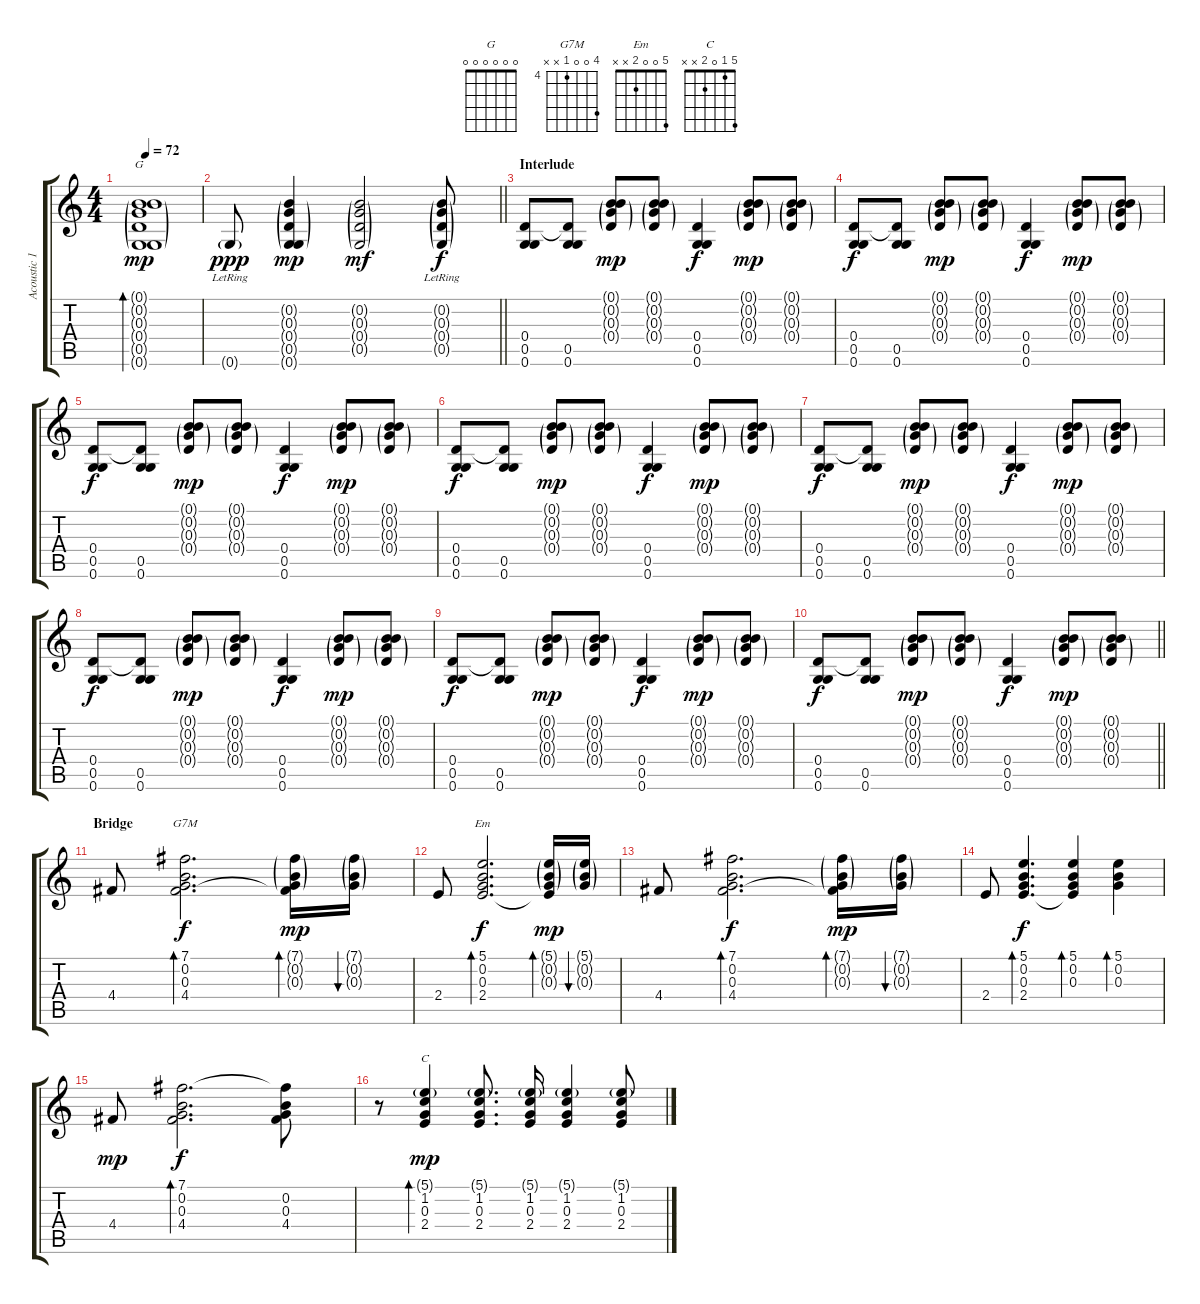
\track ("Acoustic 1 (open G tuning)" "Acoustic 1") {instrument acousticguitarsteel}
\staff {score tabs}
\tuning (B3 B3 G3 D3 G2 G2) {hide}
\chord ("G" 0 0 0 0 0 0)
\chord ("G7M" 7 0 0 4 x x) {firstfret 4}
\chord ("Em" 5 0 0 2 x x)
\chord ("C" 5 1 0 2 x x)
\ts (4 4)
\tempo 72
\clef g2
\ks c
(0.1{g} 0.2{g} 0.3{g} 0.4{g} 0.5{g} 0.6{g}).1{bd 240 ch "G" dy mp} |
\barLineRight lightlight
0.6{g lr}.8{dy ppp} (0.2{g} 0.3{g} 0.4{g} 0.5{g} 0.6{g}).4{dy mp} (0.2{g} 0.3{g} 0.4{g} 0.5{g}).2{dy mf} (0.2{g lr} 0.3{g lr} 0.4{g lr} 0.5{g lr}).8{dy f} |
\section ("" "Interlude")
(0.4 0.5 0.6).8 (0.4{t} 0.5 0.6).8 (0.1{g} 0.2{g} 0.3{g} 0.4{g}).8{dy mp} (0.1{g} 0.2{g} 0.3{g} 0.4{g}).8 (0.4 0.5 0.6).4{dy f} (0.1{g} 0.2{g} 0.3{g} 0.4{g}).8{dy mp} (0.1{g} 0.2{g} 0.3{g} 0.4{g}).8 |
(0.4 0.5 0.6).8{dy f} (0.4{t} 0.5 0.6).8 (0.1{g} 0.2{g} 0.3{g} 0.4{g}).8{dy mp} (0.1{g} 0.2{g} 0.3{g} 0.4{g}).8 (0.4 0.5 0.6).4{dy f} (0.1{g} 0.2{g} 0.3{g} 0.4{g}).8{dy mp} (0.1{g} 0.2{g} 0.3{g} 0.4{g}).8 |
(0.4 0.5 0.6).8{dy f} (0.4{t} 0.5 0.6).8 (0.1{g} 0.2{g} 0.3{g} 0.4{g}).8{dy mp} (0.1{g} 0.2{g} 0.3{g} 0.4{g}).8 (0.4 0.5 0.6).4{dy f} (0.1{g} 0.2{g} 0.3{g} 0.4{g}).8{dy mp} (0.1{g} 0.2{g} 0.3{g} 0.4{g}).8 |
(0.4 0.5 0.6).8{dy f} (0.4{t} 0.5 0.6).8 (0.1{g} 0.2{g} 0.3{g} 0.4{g}).8{dy mp} (0.1{g} 0.2{g} 0.3{g} 0.4{g}).8 (0.4 0.5 0.6).4{dy f} (0.1{g} 0.2{g} 0.3{g} 0.4{g}).8{dy mp} (0.1{g} 0.2{g} 0.3{g} 0.4{g}).8 |
(0.4 0.5 0.6).8{dy f} (0.4{t} 0.5 0.6).8 (0.1{g} 0.2{g} 0.3{g} 0.4{g}).8{dy mp} (0.1{g} 0.2{g} 0.3{g} 0.4{g}).8 (0.4 0.5 0.6).4{dy f} (0.1{g} 0.2{g} 0.3{g} 0.4{g}).8{dy mp} (0.1{g} 0.2{g} 0.3{g} 0.4{g}).8 |
(0.4 0.5 0.6).8{dy f} (0.4{t} 0.5 0.6).8 (0.1{g} 0.2{g} 0.3{g} 0.4{g}).8{dy mp} (0.1{g} 0.2{g} 0.3{g} 0.4{g}).8 (0.4 0.5 0.6).4{dy f} (0.1{g} 0.2{g} 0.3{g} 0.4{g}).8{dy mp} (0.1{g} 0.2{g} 0.3{g} 0.4{g}).8 |
(0.4 0.5 0.6).8{dy f} (0.4{t} 0.5 0.6).8 (0.1{g} 0.2{g} 0.3{g} 0.4{g}).8{dy mp} (0.1{g} 0.2{g} 0.3{g} 0.4{g}).8 (0.4 0.5 0.6).4{dy f} (0.1{g} 0.2{g} 0.3{g} 0.4{g}).8{dy mp} (0.1{g} 0.2{g} 0.3{g} 0.4{g}).8 |
\barLineRight lightlight
(0.4 0.5 0.6).8{dy f} (0.4{t} 0.5 0.6).8 (0.1{g} 0.2{g} 0.3{g} 0.4{g}).8{dy mp} (0.1{g} 0.2{g} 0.3{g} 0.4{g}).8 (0.4 0.5 0.6).4{dy f} (0.1{g} 0.2{g} 0.3{g} 0.4{g}).8{dy mp} (0.1{g} 0.2{g} 0.3{g} 0.4{g}).8 |
\section ("" "Bridge")
4.4.8 (7.1 0.2 0.3 4.4).2{d bd 60 ch "G7M" dy f} (7.1{g} 0.2{g} 0.3{g} 4.4{t}).16{bd 120 dy mp} (7.1{g} 0.2{g} 0.3{g}).16{bu 120} |
2.4.8 (5.1 0.2 0.3 2.4).2{d bd 60 ch "Em" dy f} (5.1{g} 0.2{g} 0.3{g} 2.4{t}).16{bd 120 dy mp} (5.1{g} 0.2{g} 0.3{g}).16{bu 120} |
4.4.8 (7.1 0.2 0.3 4.4).2{d bd 60 dy f} (7.1{g} 0.2{g} 0.3{g} 4.4{t}).16{bd 120 dy mp} (7.1{g} 0.2{g} 0.3{g}).16{bu 120} |
2.4.8 (5.1 0.2 0.3 2.4).4{d bd 60 dy f} (5.1 0.2 0.3 2.4{t}).4{bd 120} (5.1 0.2 0.3).4{bd 120} |
4.4.8{dy mp} (7.1 0.2 0.3 4.4).2{d bd 60 dy f} (7.1{t} 0.2 0.3 4.4).8 |
r.8 (5.1{g} 1.2 0.3 2.4).4{bd 60 ch "C" dy mp} (5.1{g} 1.2 0.3 2.4).8{d} (5.1{g} 1.2 0.3 2.4).16 (5.1{g} 1.2 0.3 2.4).4 (5.1{g} 1.2 0.3 2.4).8
